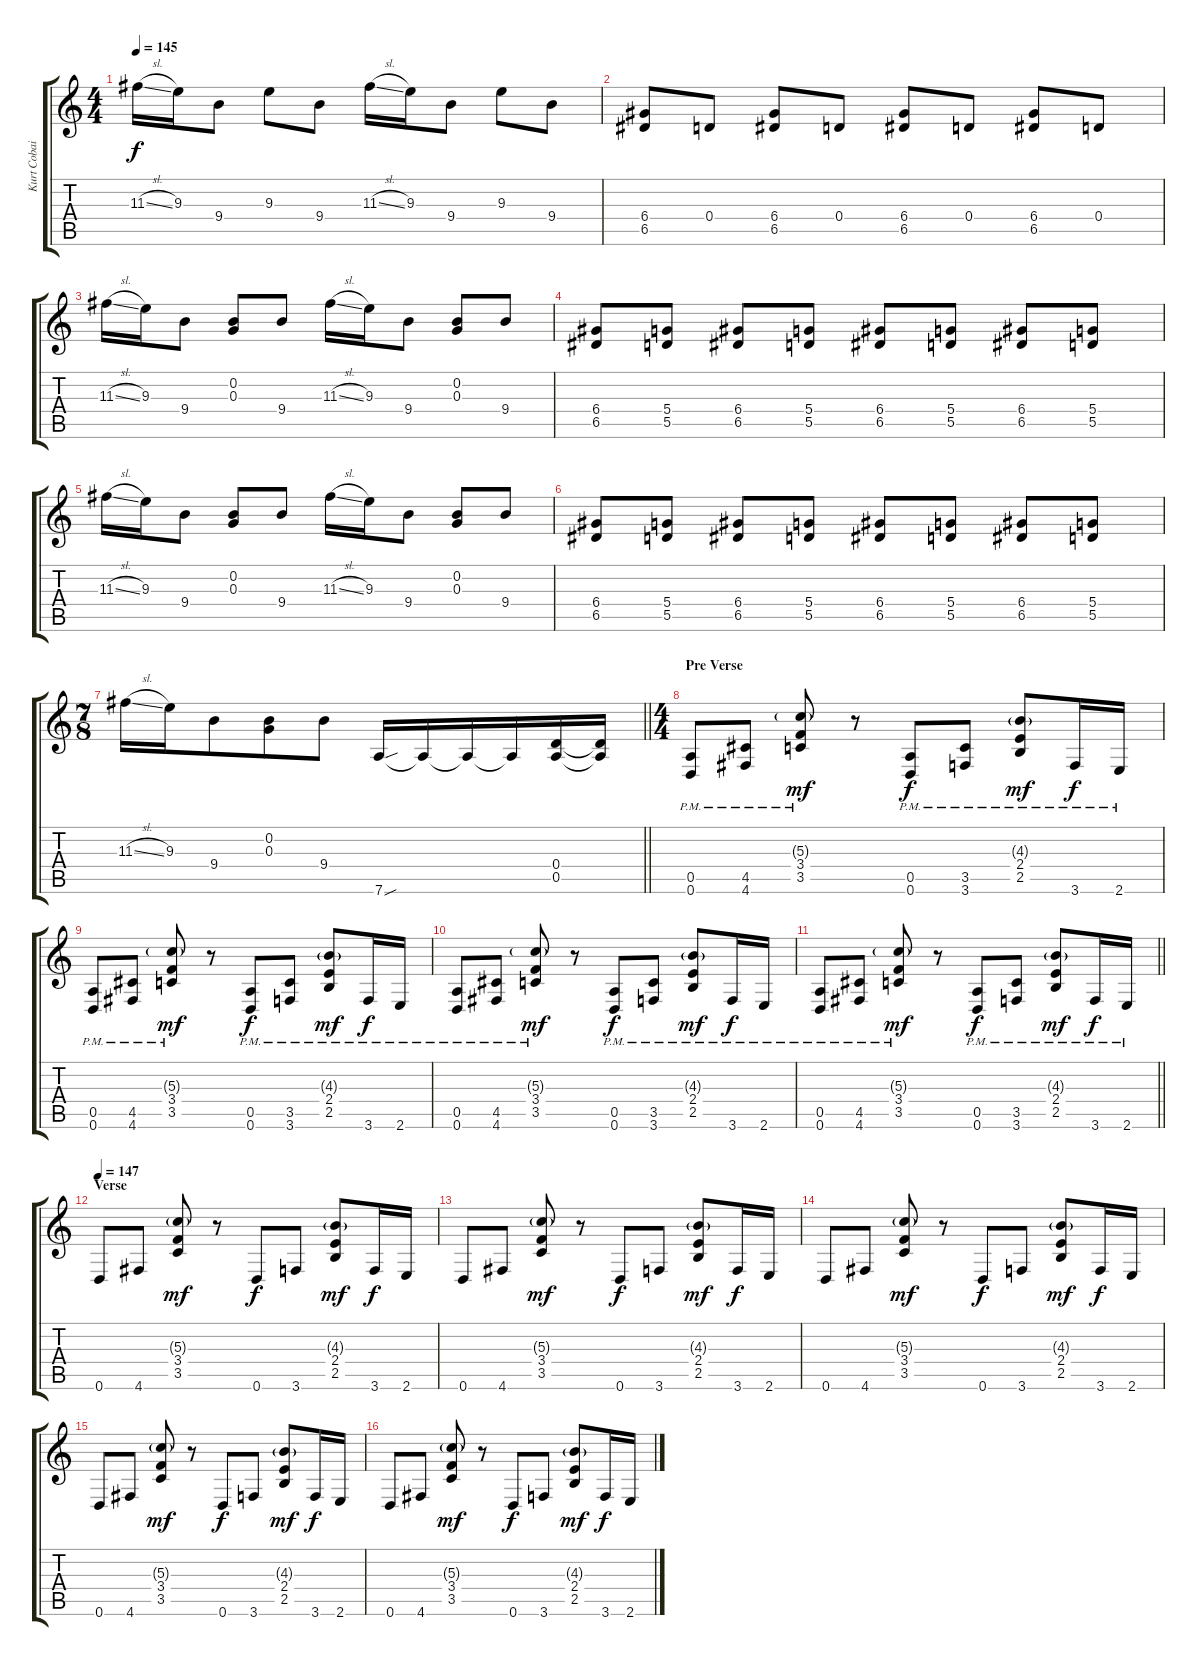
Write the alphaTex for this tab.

\track ("Kurt Cobain" "Kurt Cobai") {instrument distortionguitar}
\staff {score tabs}
\tuning (E4 B3 G3 D3 A2 D2) {hide}
\ts (4 4)
\tempo 145
\clef g2
\ks c
11.3{sl}.16{dy f} 9.3.16 9.4.8 9.3.8 9.4.8 11.3{sl}.16 9.3.16 9.4.8 9.3.8 9.4.8 |
(6.4 6.5).8 0.4.8 (6.4 6.5).8 0.4.8 (6.4 6.5).8 0.4.8 (6.4 6.5).8 0.4.8 |
11.3{sl}.16 9.3.16 9.4.8 (0.2 0.3).8 9.4.8 11.3{sl}.16 9.3.16 9.4.8 (0.2 0.3).8 9.4.8 |
(6.4 6.5).8 (5.4 5.5).8 (6.4 6.5).8 (5.4 5.5).8 (6.4 6.5).8 (5.4 5.5).8 (6.4 6.5).8 (5.4 5.5).8 |
11.3{sl}.16 9.3.16 9.4.8 (0.2 0.3).8 9.4.8 11.3{sl}.16 9.3.16 9.4.8 (0.2 0.3).8 9.4.8 |
(6.4 6.5).8 (5.4 5.5).8 (6.4 6.5).8 (5.4 5.5).8 (6.4 6.5).8 (5.4 5.5).8 (6.4 6.5).8 (5.4 5.5).8 |
\ts (7 8)
\barLineRight lightlight
11.3{sl}.16 9.3.16 9.4.8 (0.2 0.3).8 9.4.8 7.6{sou}.16 7.6{t}.16 7.6{t}.16 7.6{t}.16 (0.4 0.5).16 (0.4{t} 0.5{t}).16 |
\ts (4 4)
\section ("" "Pre Verse")
(0.5{pm} 0.6{pm}).8 (4.5{pm} 4.6{pm}).8 (5.3{g pm} 3.4{pm} 3.5{pm}).8{dy mf} r.8 (0.5{pm} 0.6{pm}).8{dy f} (3.5{pm} 3.6{pm}).8 (4.3{g pm} 2.4{pm} 2.5{pm}).8{dy mf} 3.6{pm}.16{dy f} 2.6{pm}.16 |
(0.5{pm} 0.6{pm}).8 (4.5{pm} 4.6{pm}).8 (5.3{g pm} 3.4{pm} 3.5{pm}).8{dy mf} r.8 (0.5{pm} 0.6{pm}).8{dy f} (3.5{pm} 3.6{pm}).8 (4.3{g pm} 2.4{pm} 2.5{pm}).8{dy mf} 3.6{pm}.16{dy f} 2.6{pm}.16 |
(0.5{pm} 0.6{pm}).8 (4.5{pm} 4.6{pm}).8 (5.3{g pm} 3.4{pm} 3.5{pm}).8{dy mf} r.8 (0.5{pm} 0.6{pm}).8{dy f} (3.5{pm} 3.6{pm}).8 (4.3{g pm} 2.4{pm} 2.5{pm}).8{dy mf} 3.6{pm}.16{dy f} 2.6{pm}.16 |
\barLineRight lightlight
(0.5{pm} 0.6{pm}).8 (4.5{pm} 4.6{pm}).8 (5.3{g pm} 3.4{pm} 3.5{pm}).8{dy mf} r.8 (0.5{pm} 0.6{pm}).8{dy f} (3.5{pm} 3.6{pm}).8 (4.3{g pm} 2.4{pm} 2.5{pm}).8{dy mf} 3.6{pm}.16{dy f} 2.6{pm}.16 |
\section ("" "Verse")
\tempo 147
0.6.8 4.6.8 (5.3{g} 3.4 3.5).8{dy mf} r.8 0.6.8{dy f} 3.6.8 (4.3{g} 2.4 2.5).8{dy mf} 3.6.16{dy f} 2.6.16 |
0.6.8 4.6.8 (5.3{g} 3.4 3.5).8{dy mf} r.8 0.6.8{dy f} 3.6.8 (4.3{g} 2.4 2.5).8{dy mf} 3.6.16{dy f} 2.6.16 |
0.6.8 4.6.8 (5.3{g} 3.4 3.5).8{dy mf} r.8 0.6.8{dy f} 3.6.8 (4.3{g} 2.4 2.5).8{dy mf} 3.6.16{dy f} 2.6.16 |
0.6.8 4.6.8 (5.3{g} 3.4 3.5).8{dy mf} r.8 0.6.8{dy f} 3.6.8 (4.3{g} 2.4 2.5).8{dy mf} 3.6.16{dy f} 2.6.16 |
0.6.8 4.6.8 (5.3{g} 3.4 3.5).8{dy mf} r.8 0.6.8{dy f} 3.6.8 (4.3{g} 2.4 2.5).8{dy mf} 3.6.16{dy f} 2.6.16
